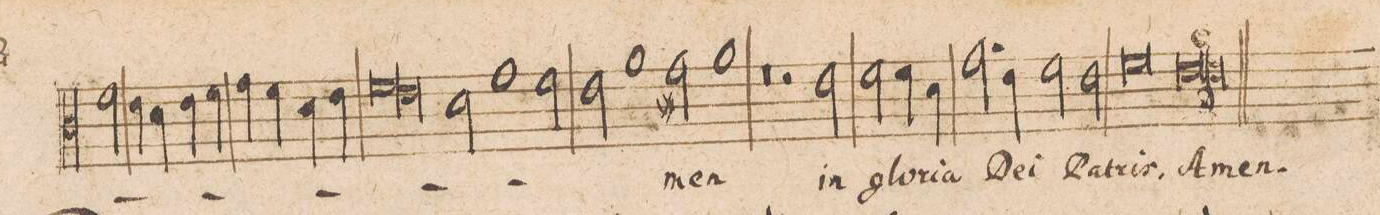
**kern	**text
*I"[ALTVS.]	*
*clefC3	*
*k[]	*
*met(C|)	*
*M2/1	*
2f\	.
4e\	.
4d\	.
4e\	.
4f\	.
=127-	=127-
4g\	.
4f\	.
4d\	.
4e\	.
*lig	*
1f\	.
=128-	=128-
1e\	.
*Xlig	*
2d\	.
1g\	.
=129-	=129-
2f\	.
2e\	.
1a\	.
=130-	=130-
2g#X\	-men
1a\	.
=131-	=131-
0r	.
=132-	=132-
2r	.
2e\	in
2f\	glo-
4f\	-ri-
4d\	-a
=133-	=133-
2.g\	De-
4e\	-i
2f\	Pa-
2e\	-tris.
=134-	=134-
0f\	A-
=135-	=135-
0e\	-men.
==	==
*-	*-
